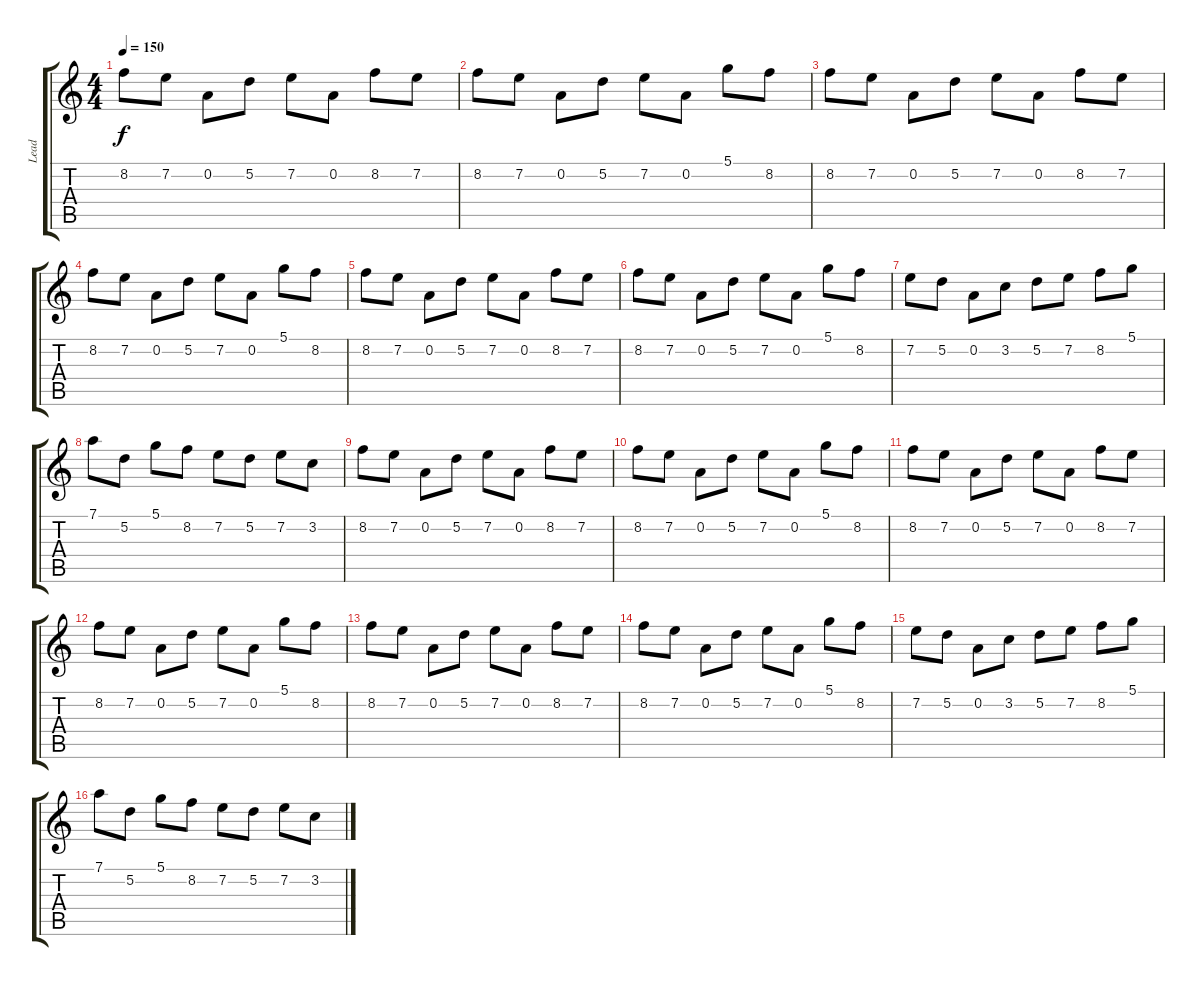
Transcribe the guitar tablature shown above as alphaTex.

\track ("Lead" "Lead") {instrument distortionguitar}
\staff {score tabs}
\tuning (D4 A3 F3 C3 G2 D2) {hide}
\ts (4 4)
\section ("" "")
\tempo 150
\clef g2
\ks c
8.2.8{dy f} 7.2.8 0.2.8 5.2.8 7.2.8 0.2.8 8.2.8 7.2.8 |
8.2.8 7.2.8 0.2.8 5.2.8 7.2.8 0.2.8 5.1.8 8.2.8 |
8.2.8 7.2.8 0.2.8 5.2.8 7.2.8 0.2.8 8.2.8 7.2.8 |
8.2.8 7.2.8 0.2.8 5.2.8 7.2.8 0.2.8 5.1.8 8.2.8 |
8.2.8 7.2.8 0.2.8 5.2.8 7.2.8 0.2.8 8.2.8 7.2.8 |
8.2.8 7.2.8 0.2.8 5.2.8 7.2.8 0.2.8 5.1.8 8.2.8 |
7.2.8 5.2.8 0.2.8 3.2.8 5.2.8 7.2.8 8.2.8 5.1.8 |
7.1.8 5.2.8 5.1.8 8.2.8 7.2.8 5.2.8 7.2.8 3.2.8 |
8.2.8 7.2.8 0.2.8 5.2.8 7.2.8 0.2.8 8.2.8 7.2.8 |
8.2.8 7.2.8 0.2.8 5.2.8 7.2.8 0.2.8 5.1.8 8.2.8 |
8.2.8 7.2.8 0.2.8 5.2.8 7.2.8 0.2.8 8.2.8 7.2.8 |
8.2.8 7.2.8 0.2.8 5.2.8 7.2.8 0.2.8 5.1.8 8.2.8 |
8.2.8 7.2.8 0.2.8 5.2.8 7.2.8 0.2.8 8.2.8 7.2.8 |
8.2.8 7.2.8 0.2.8 5.2.8 7.2.8 0.2.8 5.1.8 8.2.8 |
7.2.8 5.2.8 0.2.8 3.2.8 5.2.8 7.2.8 8.2.8 5.1.8 |
7.1.8 5.2.8 5.1.8 8.2.8 7.2.8 5.2.8 7.2.8 3.2.8
